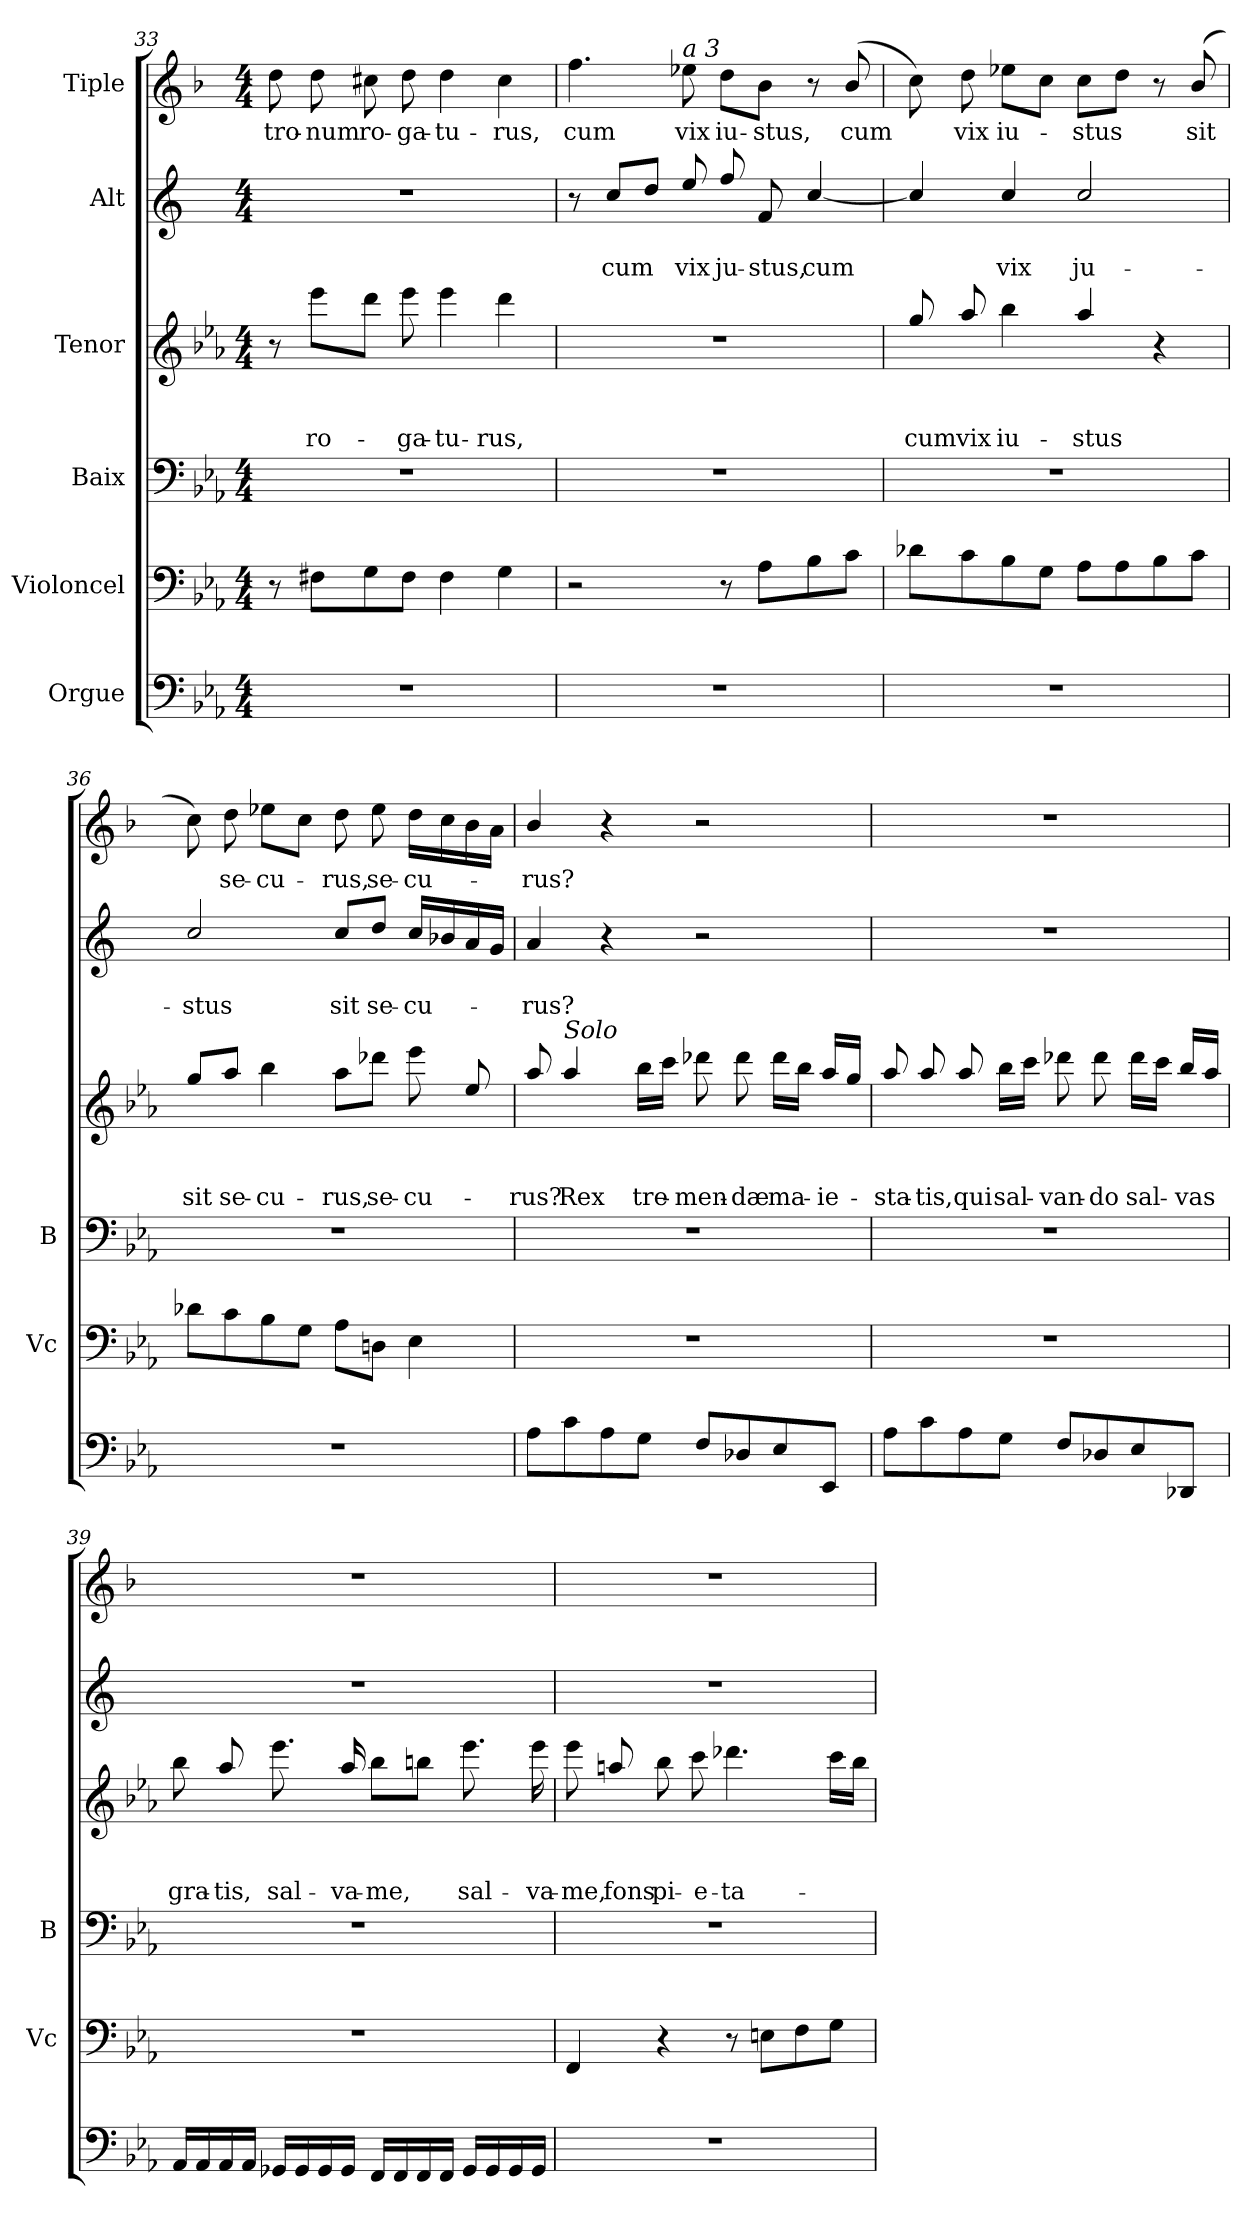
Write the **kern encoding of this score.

**kern	**kern	**kern	**kern	**text	**text	**text	**kern	**text	**text	**kern	**text
*part6	*part5	*part4	*part3	*part3	*part3	*part3	*part2	*part2	*part2	*part1	*part1
*staff6	*staff5	*staff4	*staff3	*staff3	*staff3	*staff3	*staff2	*staff2	*staff2	*staff1	*staff1
*I"Orgue	*I"Violoncel	*I"Baix	*I"Tenor	*	*	*	*I"Alt	*	*	*I"Tiple	*
*	*I'Vc	*I'B	*	*	*	*	*	*	*	*	*
*clefF4	*clefF4	*clefF4	*clefG2	*	*	*	*clefG2	*	*	*clefG2	*
*	*	*	*ITrd8c14	*	*	*	*ITrd5c9	*	*	*ITrd1c2	*
*k[b-e-a-]	*k[b-e-a-]	*k[b-e-a-]	*k[b-e-a-]	*	*	*	*k[b-e-a-]	*	*	*k[b-e-a-]	*
*E-:	*E-:	*E-:	*E-:	*	*	*	*E-:	*	*	*E-:	*
*M4/4	*M4/4	*M4/4	*M4/4	*	*	*	*M4/4	*	*	*M4/4	*
=33	=33	=33	=33	=33	=33	=33	=33	=33	=33	=33	=33
!	!	!	!	!	!	!	!	!	!	!	!LO:LY:b
1r	8r	1r	8r	.	.	.	1r	.	.	8cc\	-tro-
!	!	!	!	!	!	!LO:LY:b	!	!	!	!	!LO:LY:b
.	8F#X\L	.	8ee-\L	.	.	ro-	.	.	.	8cc\	-num
!	!	!	!	!	!	!	!	!	!	!	!LO:LY:b
.	8G\	.	8dd\J	.	.	.	.	.	.	8bn\	ro-
!	!	!	!	!	!	!LO:LY:b	!	!	!	!	!LO:LY:b
.	8F#\J	.	8ee-\	.	.	-ga-	.	.	.	8cc\	-ga-
!	!	!	!	!	!	!LO:LY:b	!	!	!	!	!LO:LY:b
.	4F#\	.	4ee-\	.	.	-tu-	.	.	.	4cc\	-tu-
!	!	!	!	!	!	!LO:LY:b	!	!	!	!	!LO:LY:b
.	4G\	.	4dd\	.	.	-rus,	.	.	.	4b\	-rus,
=34	=34	=34	=34	=34	=34	=34	=34	=34	=34	=34	=34
!	!	!	!	!	!	!	!	!	!	!	!LO:LY:b
1r	2r	1r	1r	.	.	.	8r	.	.	4.ee-\	cum
!	!	!	!	!	!	!	!	!	!LO:LY:b	!	!
.	.	.	.	.	.	.	8e-/L	.	cum	.	.
.	.	.	.	.	.	.	8f/J	.	.	.	.
!	!	!	!	!	!	!	!	!	!	!LO:TX:a:i:t=a 3	!
!	!	!	!	!	!	!	!	!	!LO:LY:b	!	!LO:LY:b
.	.	.	.	.	.	.	8g/	.	vix	8dd-X\	vix
!	!	!	!	!	!	!	!	!	!LO:LY:b	!	!LO:LY:b
.	8r	.	.	.	.	.	8a-/	.	ju-	8cc\L	iu-
!	!	!	!	!	!	!	!	!	!LO:LY:b	!	!LO:LY:b
.	8A-\L	.	.	.	.	.	8A-/	.	-stus,	8a-\J	-stus,
!	!	!	!	!	!	!	!	!	!LO:LY:b	!	!
.	8B-\	.	.	.	.	.	[<4e-/	.	cum	8r	.
!	!	!	!	!	!	!	!	!	!	!	!LO:LY:b
.	8c\J	.	.	.	.	.	.	.	.	(<8a-/	cum
!!LO:PB:g=z
=35	=35	=35	=35	=35	=35	=35	=35	=35	=35	=35	=35
!	!	!	!	!	!	!LO:LY:b	!	!	!	!	!
1r	8d-X\L	1r	8g/	.	.	cum	4e-/]	.	.	8b-\)	.
!	!	!	!	!	!	!LO:LY:b	!	!	!	!	!LO:LY:b
.	8c\	.	8a-/	.	.	vix	.	.	.	8cc\	vix
!	!	!	!	!	!	!LO:LY:b	!	!	!LO:LY:b	!	!LO:LY:b
.	8B-\	.	4b-\	.	.	iu-	4e-/	.	vix	8dd-X\L	iu-
.	8G\J	.	.	.	.	.	.	.	.	8b-\J	.
!	!	!	!	!	!	!LO:LY:b	!	!	!LO:LY:b	!	!LO:LY:b
.	8A-\L	.	4a-/	.	.	-stus	2e-/	.	ju-	8b-\L	-stus
.	8A-\	.	.	.	.	.	.	.	.	8cc\J	.
.	8B-\	.	4r	.	.	.	.	.	.	8r	.
!	!	!	!	!	!	!	!	!	!	!	!LO:LY:b
.	8c\J	.	.	.	.	.	.	.	.	(<8a-/	sit
=36	=36	=36	=36	=36	=36	=36	=36	=36	=36	=36	=36
!	!	!	!	!	!	!LO:LY:b	!	!	!LO:LY:b	!	!
1r	8d-X\L	1r	8g/L	.	.	sit	2e-/	.	-stus	8b-\)	.
!	!	!	!	!	!	!LO:LY:b	!	!	!	!	!LO:LY:b
.	8c\	.	8a-/J	.	.	se-	.	.	.	8cc\	se-
!	!	!	!	!	!	!LO:LY:b	!	!	!	!	!LO:LY:b
.	8B-\	.	4b-\	.	.	-cu-	.	.	.	8dd-X\L	-cu-
.	8G\J	.	.	.	.	.	.	.	.	8b-\J	.
!	!	!	!	!	!	!LO:LY:b	!	!	!LO:LY:b	!	!LO:LY:b
.	8A-\L	.	8a-\L	.	.	-rus,	8e-/L	.	sit	8cc\	-rus,
!	!	!	!	!	!	!LO:LY:b	!	!	!LO:LY:b	!	!LO:LY:b
.	8Dni\J	.	8dd-X\J	.	.	se-	8f/J	.	se-	8dd-\	se-
!	!	!	!	!	!	!LO:LY:b	!	!	!LO:LY:b	!	!LO:LY:b
.	4E-\	.	8ee-\	.	.	-cu-	16e-/LL	.	-cu-	16cc\LL	-cu-
.	.	.	.	.	.	.	16d-X/	.	.	16b-\	.
.	.	.	8e-/	.	.	.	16c/	.	.	16a-\	.
.	.	.	.	.	.	.	16B-/JJ	.	.	16g\JJ	.
=37	=37	=37	=37	=37	=37	=37	=37	=37	=37	=37	=37
!	!	!	!	!	!	!LO:LY:b	!	!	!LO:LY:b	!	!LO:LY:b
8A-\L	1r	1r	8a-/	.	.	-rus?	4c/	.	-rus?	4a-/	-rus?
!	!	!	!LO:TX:a:i:t=Solo	!	!	!	!	!	!	!	!
!	!	!	!	!	!	!LO:LY:b	!	!	!	!	!
8c\	.	.	4a-/	.	.	Rex	.	.	.	.	.
8A-\	.	.	.	.	.	.	4r	.	.	4r	.
!	!	!	!	!	!	!LO:LY:b	!	!	!	!	!
8G\J	.	.	16b-\LL	.	.	tre-	.	.	.	.	.
.	.	.	16cc\JJ	.	.	.	.	.	.	.	.
!	!	!	!	!	!	!LO:LY:b	!	!	!	!	!
8F/L	.	.	8dd-X\	.	.	-men-	2r	.	.	2r	.
!	!	!	!	!	!	!LO:LY:b	!	!	!	!	!
8D-X/	.	.	8dd-\	.	.	-dæ	.	.	.	.	.
!	!	!	!	!	!	!LO:LY:b	!	!	!	!	!
8E-/	.	.	16dd-\LL	.	.	ma-	.	.	.	.	.
.	.	.	16b-\JJ	.	.	.	.	.	.	.	.
!	!	!	!	!	!	!LO:LY:b	!	!	!	!	!
8EE-/J	.	.	16a-/LL	.	.	-ie-	.	.	.	.	.
.	.	.	16g/JJ	.	.	.	.	.	.	.	.
!!LO:LB:g=z
=38	=38	=38	=38	=38	=38	=38	=38	=38	=38	=38	=38
!	!	!	!	!	!	!LO:LY:b	!	!	!	!	!
8A-\L	1r	1r	8a-/	.	.	-sta-	1r	.	.	1r	.
!	!	!	!	!	!	!LO:LY:b	!	!	!	!	!
8c\	.	.	8a-/	.	.	-tis,	.	.	.	.	.
!	!	!	!	!	!	!LO:LY:b	!	!	!	!	!
8A-\	.	.	8a-/	.	.	qui	.	.	.	.	.
!	!	!	!	!	!	!LO:LY:b	!	!	!	!	!
8G\J	.	.	16b-\LL	.	.	sal-	.	.	.	.	.
.	.	.	16cc\JJ	.	.	.	.	.	.	.	.
!	!	!	!	!	!	!LO:LY:b	!	!	!	!	!
8F/L	.	.	8dd-X\	.	.	-van-	.	.	.	.	.
!	!	!	!	!	!	!LO:LY:b	!	!	!	!	!
8D-X/	.	.	8dd-\	.	.	-do	.	.	.	.	.
!	!	!	!	!	!	!LO:LY:b	!	!	!	!	!
8E-/	.	.	16dd-\LL	.	.	sal-	.	.	.	.	.
.	.	.	16cc\JJ	.	.	.	.	.	.	.	.
!	!	!	!	!	!	!LO:LY:b	!	!	!	!	!
8DD-X/J	.	.	16b-/LL	.	.	-vas	.	.	.	.	.
.	.	.	16a-/JJ	.	.	.	.	.	.	.	.
=39	=39	=39	=39	=39	=39	=39	=39	=39	=39	=39	=39
!	!	!	!	!	!	!LO:LY:b	!	!	!	!	!
16AA-/LL	1r	1r	8b-\	.	.	gra-	1r	.	.	1r	.
16AA-/	.	.	.	.	.	.	.	.	.	.	.
!	!	!	!	!	!	!LO:LY:b	!	!	!	!	!
16AA-/	.	.	8a-/	.	.	-tis,	.	.	.	.	.
16AA-/JJ	.	.	.	.	.	.	.	.	.	.	.
!	!	!	!	!	!	!LO:LY:b	!	!	!	!	!
16GG-X/LL	.	.	8.ee-\	.	.	sal-	.	.	.	.	.
16GG-/	.	.	.	.	.	.	.	.	.	.	.
16GG-/	.	.	.	.	.	.	.	.	.	.	.
!	!	!	!	!	!	!LO:LY:b	!	!	!	!	!
16GG-/JJ	.	.	16a-/	.	.	-va-	.	.	.	.	.
!	!	!	!	!	!	!LO:LY:b	!	!	!	!	!
16FF/LL	.	.	8b-\L	.	.	-me,	.	.	.	.	.
16FF/	.	.	.	.	.	.	.	.	.	.	.
16FF/	.	.	8bn\J	.	.	.	.	.	.	.	.
16FF/JJ	.	.	.	.	.	.	.	.	.	.	.
!	!	!	!	!	!	!LO:LY:b	!	!	!	!	!
16GG-/LL	.	.	8.ee-\	.	.	sal-	.	.	.	.	.
16GG-/	.	.	.	.	.	.	.	.	.	.	.
16GG-/	.	.	.	.	.	.	.	.	.	.	.
!	!	!	!	!	!	!LO:LY:b	!	!	!	!	!
16GG-/JJ	.	.	16ee-\	.	.	-va-	.	.	.	.	.
!!LO:PB:g=z
=40	=40	=40	=40	=40	=40	=40	=40	=40	=40	=40	=40
!	!	!	!	!	!	!LO:LY:b	!	!	!	!	!
1r	4FF/	1r	8ee-\	.	.	-me,	1r	.	.	1r	.
!	!	!	!	!	!	!LO:LY:b	!	!	!	!	!
.	.	.	8an/	.	.	fons	.	.	.	.	.
!	!	!	!	!	!	!LO:LY:b	!	!	!	!	!
.	4r	.	8b-\	.	.	pi-	.	.	.	.	.
!	!	!	!	!	!	!LO:LY:b	!	!	!	!	!
.	.	.	8cc\	.	.	-e-	.	.	.	.	.
!	!	!	!	!	!	!LO:LY:b	!	!	!	!	!
.	8r	.	4.dd-X\	.	.	-ta-	.	.	.	.	.
.	8En\L	.	.	.	.	.	.	.	.	.	.
.	8F\	.	.	.	.	.	.	.	.	.	.
.	8G\J	.	16cc\LL	.	.	.	.	.	.	.	.
.	.	.	16b-\JJ	.	.	.	.	.	.	.	.
=	=	=	=	=	=	=	=	=	=	=	=
*-	*-	*-	*-	*-	*-	*-	*-	*-	*-	*-	*-
